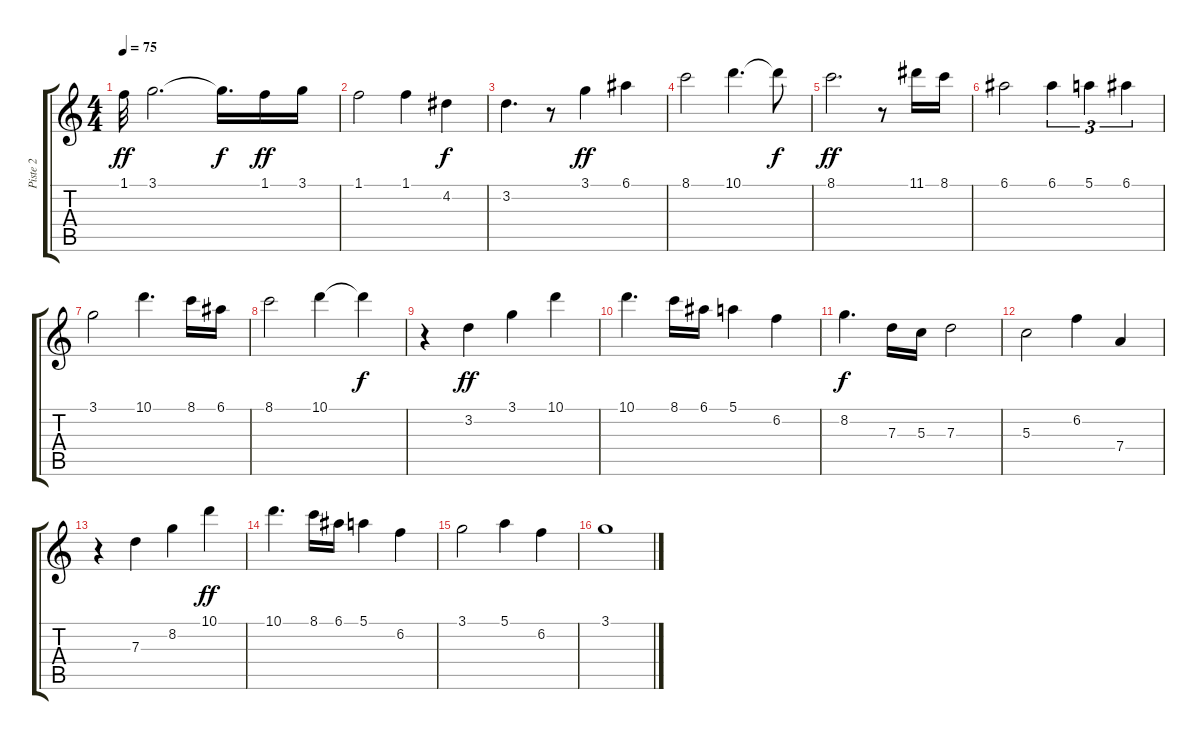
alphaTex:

\track ("Piste 2" "Piste 2") {instrument acousticguitarnylon}
\staff {score tabs}
\tuning (E4 B3 G3 D3 A2 E2) {hide}
\ts (4 4)
\tempo 75
\clef g2
\ks c
1.1.32{dy ff} 3.1.2{d} 3.1{t}.16{d dy f} 1.1.16{dy ff} 3.1.16 |
1.1.2 1.1.4 4.2.4{dy f} |
3.2.4{d} r.8 3.1.4{dy ff} 6.1.4 |
8.1.2 10.1.4{d} 10.1{t}.8{dy f} |
8.1.2{d dy ff} r.8 11.1.16 8.1.16 |
6.1.2 6.1.4{tu (3 2)} 5.1.4{tu (3 2)} 6.1.4{tu (3 2)} |
3.1.2 10.1.4{d} 8.1.16 6.1.16 |
8.1.2 10.1.4 10.1{t}.4{dy f} |
r.4 3.2.4{dy ff} 3.1.4 10.1.4 |
10.1.4{d} 8.1.16 6.1.16 5.1.4 6.2.4 |
8.2.4{d dy f} 7.3.16 5.3.16 7.3.2 |
5.3.2 6.2.4 7.4.4 |
r.4 7.3.4 8.2.4 10.1.4{dy ff} |
10.1.4{d} 8.1.16 6.1.16 5.1.4 6.2.4 |
3.1.2 5.1.4 6.2.4 |
3.1.1
